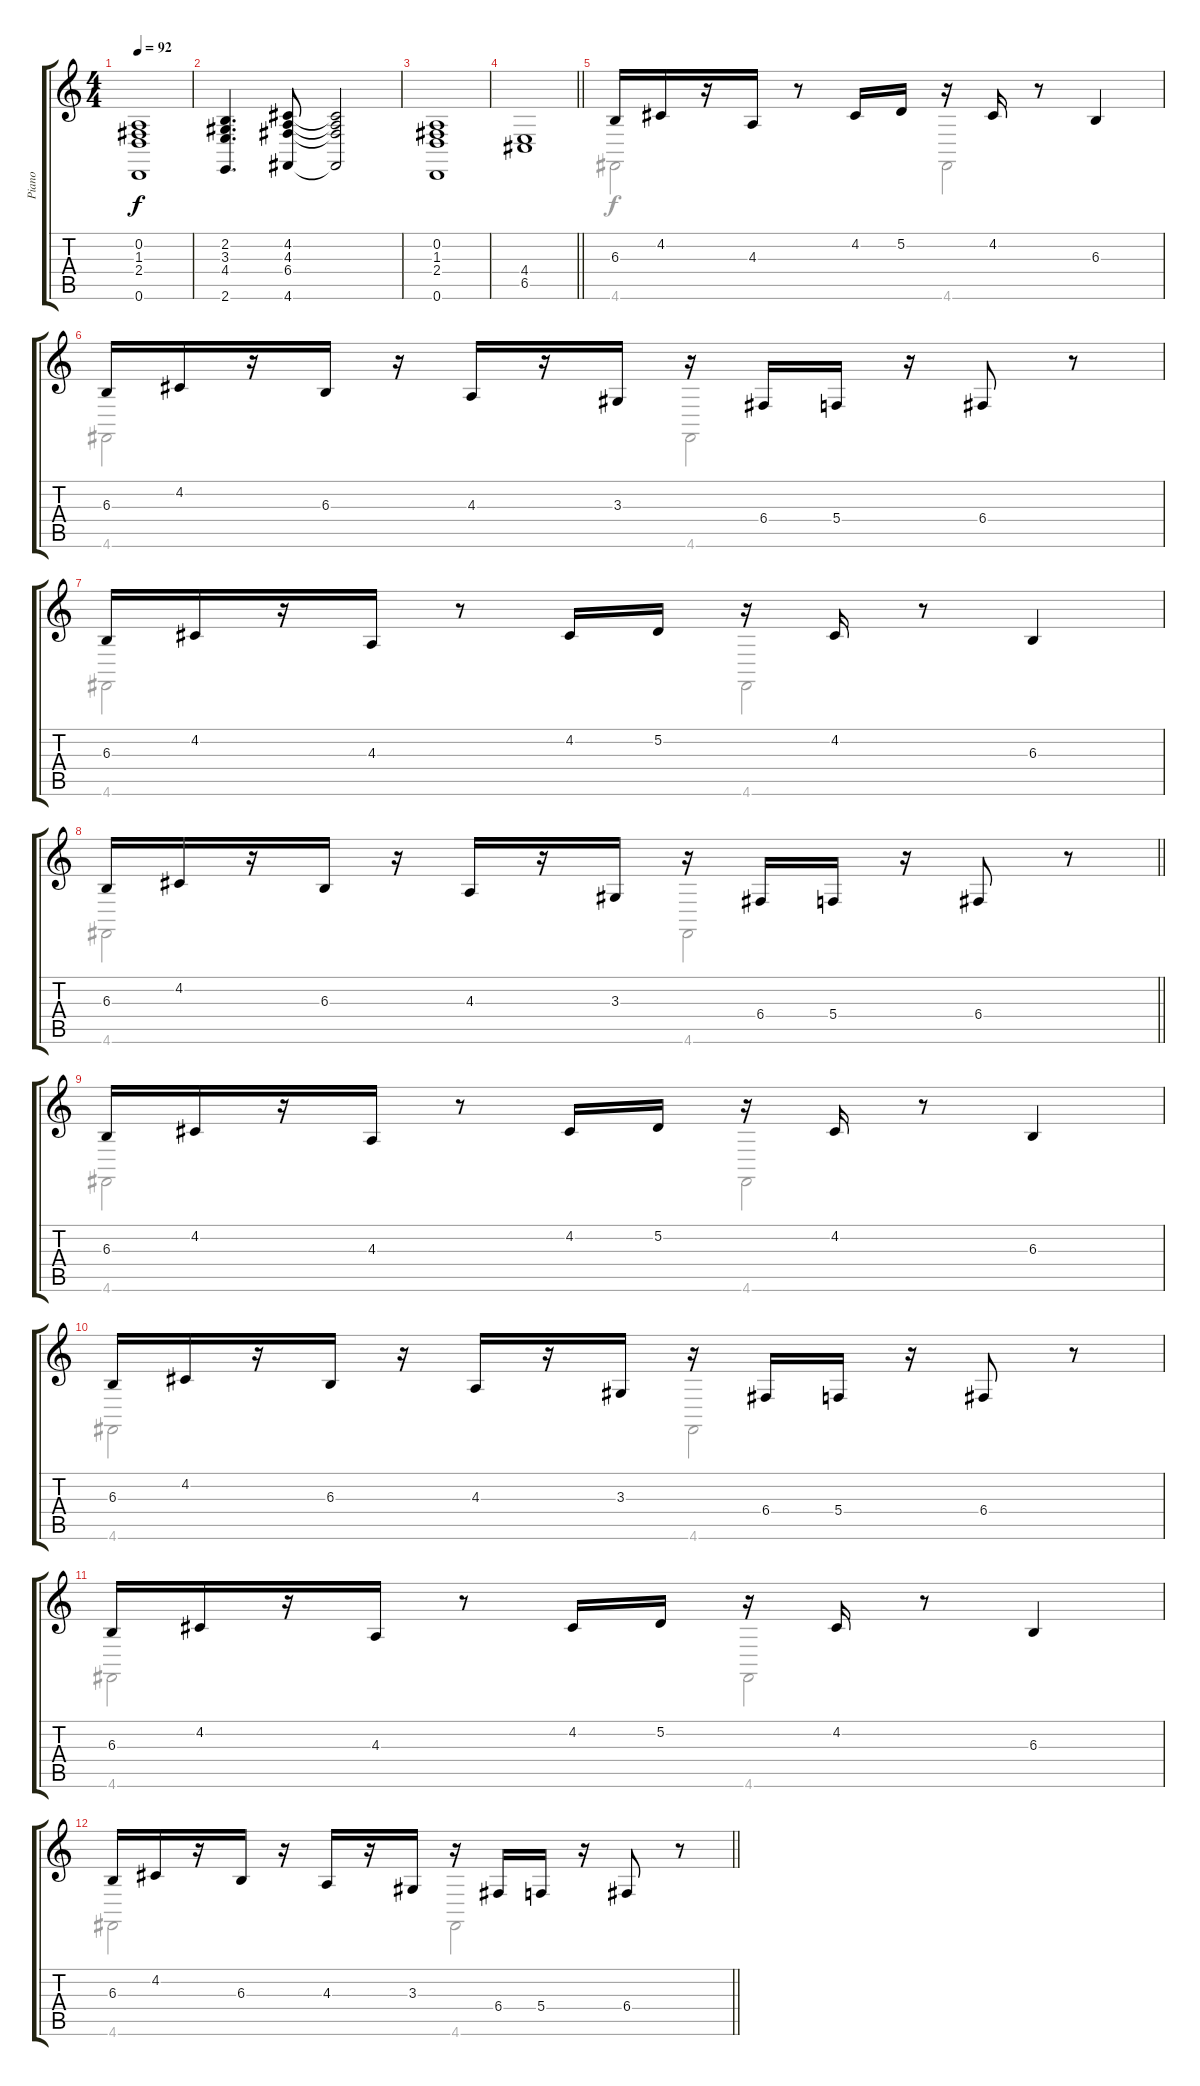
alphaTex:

\track ("Piano" "Piano") {instrument acousticgrandpiano}
\staff {score tabs}
\tuning (D4 A3 F3 C3 G2 D2) {hide}
\voice
\ts (4 4)
\tempo 92
\clef g2
\ks aminor
(0.2 1.3 2.4 0.6).1{dy f} |
(2.2 3.3 4.4 2.6).4{d} (4.2 4.3 6.4 4.6).8 (4.2{t} 4.3{t} 6.4{t} 4.6{t}).2 |
(0.2 1.3 2.4 0.6).1 |
\barLineRight lightlight
(4.4 6.5).1 |
6.3.16 4.2.16 r.16 4.3.16 r.8 4.2.16 5.2.16 r.16 4.2.16 r.8 6.3.4 |
6.3.16 4.2.16 r.16 6.3.16 r.16 4.3.16 r.16 3.3.16 r.16 6.4.16 5.4.16 r.16 6.4.8 r.8 |
6.3.16 4.2.16 r.16 4.3.16 r.8 4.2.16 5.2.16 r.16 4.2.16 r.8 6.3.4 |
\barLineRight lightlight
6.3.16 4.2.16 r.16 6.3.16 r.16 4.3.16 r.16 3.3.16 r.16 6.4.16 5.4.16 r.16 6.4.8 r.8 |
6.3.16 4.2.16 r.16 4.3.16 r.8 4.2.16 5.2.16 r.16 4.2.16 r.8 6.3.4 |
6.3.16 4.2.16 r.16 6.3.16 r.16 4.3.16 r.16 3.3.16 r.16 6.4.16 5.4.16 r.16 6.4.8 r.8 |
6.3.16 4.2.16 r.16 4.3.16 r.8 4.2.16 5.2.16 r.16 4.2.16 r.8 6.3.4 |
\barLineRight lightlight
6.3.16 4.2.16 r.16 6.3.16 r.16 4.3.16 r.16 3.3.16 r.16 6.4.16 5.4.16 r.16 6.4.8 r.8
\voice
\clef g2
\ottava regular
\simile none
\ks aminor
|
|
|
\barLineRight lightlight
|
4.6.2 4.6.2 |
4.6.2 4.6.2 |
4.6.2 4.6.2 |
\barLineRight lightlight
4.6.2 4.6.2 |
4.6.2 4.6.2 |
4.6.2 4.6.2 |
4.6.2 4.6.2 |
\barLineRight lightlight
4.6.2 4.6.2
